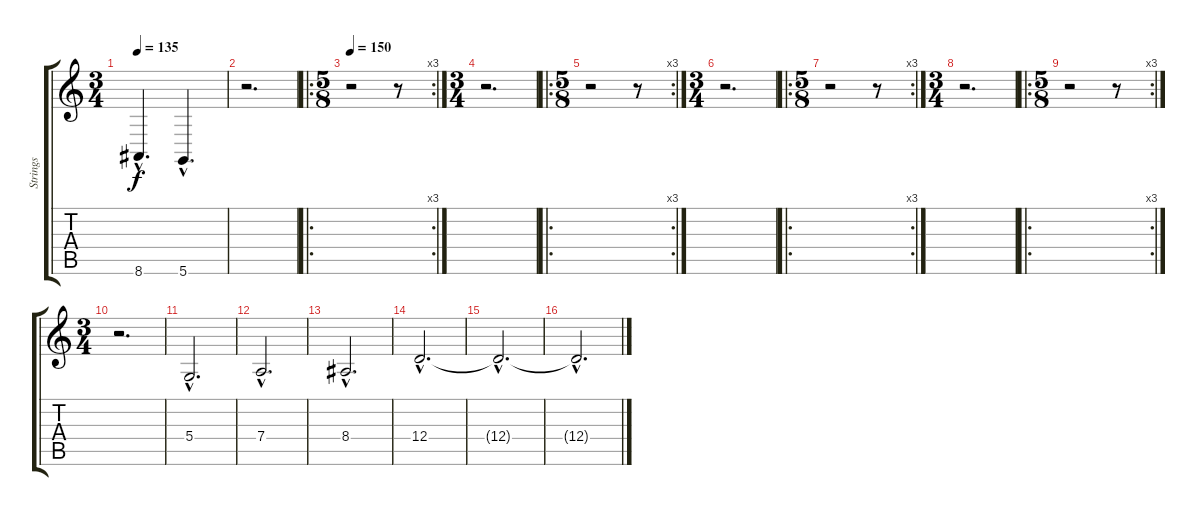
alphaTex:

\track ("Strings" "Strings") {instrument stringensemble1}
\staff {score tabs}
\tuning (E4 B3 G3 D3 A2 D2) {hide}
\ts (3 4)
\tempo 135
\clef g2
\ks c
8.6{hac}.4{d dy f} 5.6{hac}.4{d} |
r.2{d} |
\ro
\rc 3
\ts (5 8)
\tempo 150
r.2 r.8 |
\ts (3 4)
r.2{d} |
\ro
\rc 3
\ts (5 8)
r.2 r.8 |
\ts (3 4)
r.2{d} |
\ro
\rc 3
\ts (5 8)
r.2 r.8 |
\ts (3 4)
r.2{d} |
\ro
\rc 3
\ts (5 8)
r.2 r.8 |
\ts (3 4)
r.2{d} |
5.4{hac}.2{d} |
7.4{hac}.2{d} |
8.4{hac}.2{d} |
12.4{hac}.2{d} |
12.4{hac t}.2{d} |
12.4{hac t}.2{d}
